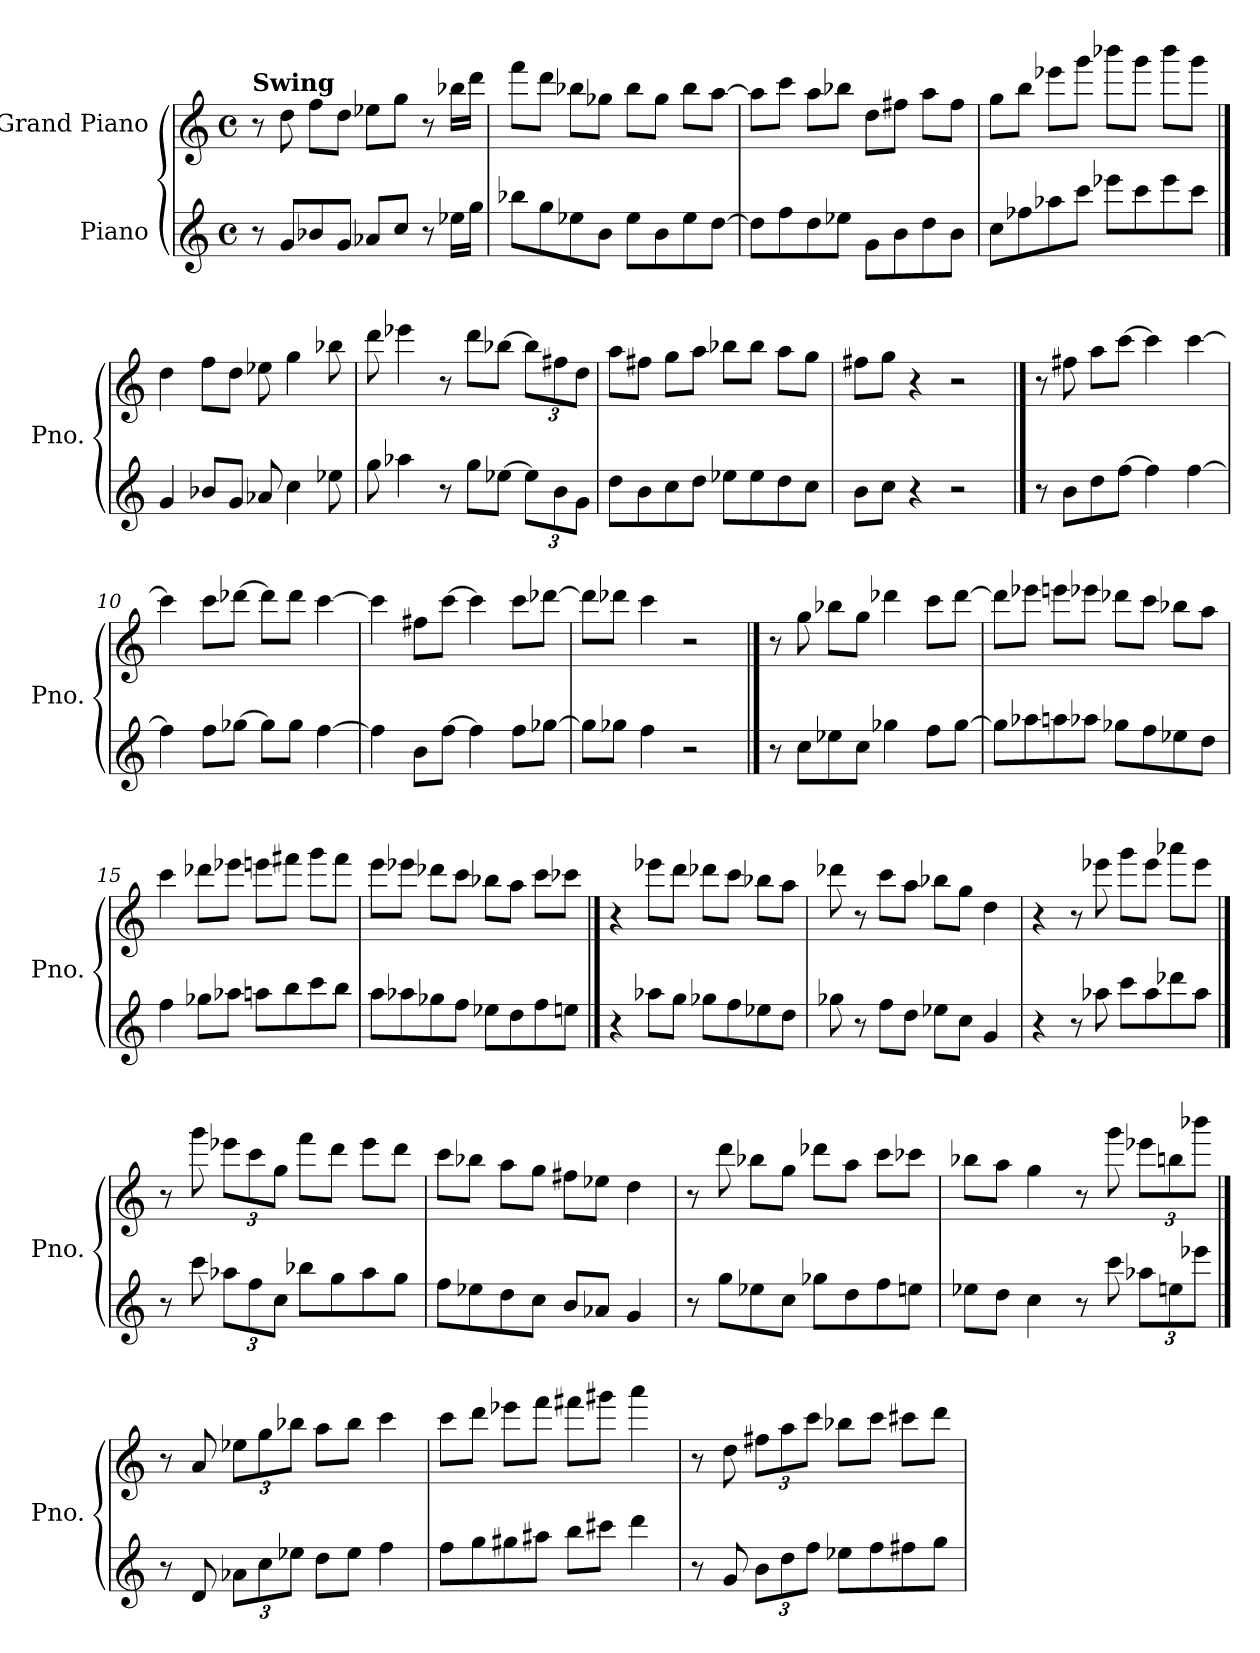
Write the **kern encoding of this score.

**kern	**kern
*part2	*part1
*staff2	*staff1
*I"Piano	*I"Grand Piano
*I'Pno.	*I'Pno.
*clefG2	*clefG2
*k[]	*k[]
*M4/4	*M4/4
*met(c)	*met(c)
*MM195	*MM195
=1	=1
!	!LO:TX:a:B:t=Swing
8r	8r
8g/L	8dd\
8b-X/	8ff\L
8g/J	8dd\J
8a-X/L	8ee-X\L
8cc/J	8gg\J
8r	8r
16ee-X\LL	16bb-X\LL
16gg\JJ	16ddd\JJ
=2	=2
8bb-X\L	8fff\L
8gg\	8ddd\J
8ee-X\	8bb-X\L
8b\J	8gg-X\J
8ee-\L	8bb-\L
8b\	8gg-\J
8ee-\	8bb-\L
[8dd\J	[8aa\J
=3	=3
8dd\L]	8aa\L]
8ff\	8ccc\J
8dd\	8aa\L
8ee-X\J	8bb-X\J
8g\L	8dd\L
8b\	8ff#X\J
8dd\	8aa\L
8b\J	8ff#\J
=4	=4
8cc\L	8gg\L
8ff-X\	8bb\J
8aa-X\	8eee-X\L
8ccc\J	8ggg\J
8eee-X\L	8bbb-X\L
8ccc\	8ggg\J
8eee-\	8bbb-\L
8ccc\J	8ggg\J
!!LO:LB:g=z
==5	==5
4g/	4dd\
8b-X/L	8ff\L
8g/J	8dd\J
8a-X/	8ee-X\
4cc\	4gg\
8ee-X\	8bb-X\
=6	=6
8gg\	8ddd\
4aa-X\	4eee-X\
8r	8r
8gg\L	8ddd\L
[8ee-X\J	[8bb-X\J
*Xbrackettup	*Xbrackettup
12ee-\L]	12bb-\L]
12b\	12ff#X\
12g\J	12dd\J
=7	=7
8dd\L	8aa\L
8b\	8ff#X\J
8cc\	8gg\L
8dd\J	8aa\J
8ee-X\L	8bb-X\L
8ee-\	8bb-\J
8dd\	8aa\L
8cc\J	8gg\J
=8	=8
8b\L	8ff#X\L
8cc\J	8gg\J
4r	4r
2r	2r
!!LO:LB:g=z
==9	==9
8r	8r
8b\L	8ff#X\
8dd\	8aa\L
[8ff\J	[8ccc\J
4ff\]	4ccc\]
[4ff\	[4ccc\
=10	=10
4ff\]	4ccc\]
8ff\L	8ccc\L
[8gg-X\J	[8ddd-X\J
8gg-\L]	8ddd-\L]
8gg-\J	8ddd-\J
[4ff\	[4ccc\
=11	=11
4ff\]	4ccc\]
8b\L	8ff#X\L
[8ff\J	[8ccc\J
4ff\]	4ccc\]
8ff\L	8ccc\L
[8gg-X\J	[8ddd-X\J
=12	=12
8gg-\L]	8ddd-\L]
8gg-X\J	8ddd-X\J
4ff\	4ccc\
2r	2r
!!LO:LB:g=z
==13	==13
8r	8r
8cc\L	8gg\
8ee-X\	8bb-X\L
8cc\J	8gg\J
4gg-X\	4ddd-X\
8ff\L	8ccc\L
[8gg-\J	[8ddd-\J
=14	=14
8gg-\L]	8ddd-\L]
8aa-X\	8eee-X\J
8aan\	8eeen\L
8aa-X\J	8eee-X\J
8gg-X\L	8ddd-X\L
8ff\	8ccc\J
8ee-X\	8bb-X\L
8dd\J	8aa\J
=15	=15
4ff\	4ccc\
8gg-X\L	8ddd-X\L
8aa-X\J	8eee-X\J
8aan\L	8eeen\L
8bb\	8fff#X\J
8ccc\	8ggg\L
8bb\J	8fff#\J
=16	=16
8aa\L	8eee\L
8aa-X\	8eee-X\J
8gg-X\	8ddd-X\L
8ff\J	8ccc\J
8ee-X\L	8bb-X\L
8dd\	8aa\J
8ff\	8ccc\L
8een\J	8ccc-X\J
!!LO:LB:g=z
==17	==17
4r	4r
8aa-X\L	8eee-X\L
8gg\J	8ddd\J
8gg-X\L	8ddd-X\L
8ff\	8ccc\J
8ee-X\	8bb-X\L
8dd\J	8aa\J
=18	=18
8gg-X\	8ddd-X\
8r	8r
8ff\L	8ccc\L
8dd\J	8aa\J
8ee-X\L	8bb-X\L
8cc\J	8gg\J
4g/	4dd\
=19	=19
4r	4r
8r	8r
8aa-X\	8eee-X\
8ccc\L	8ggg\L
8aa-\	8eee-\J
8ddd-X\	8aaa-X\L
8aa-\J	8eee-\J
!!LO:LB:g=z
==20	==20
8r	8r
8ccc\	8ggg\
12aa-X\L	12eee-X\L
12ff\	12ccc\
12cc\J	12gg\J
8bb-X\L	8fff\L
8gg\	8ddd\J
8aa-\	8eee-\L
8gg\J	8ddd\J
=21	=21
8ff\L	8ccc\L
8ee-X\	8bb-X\J
8dd\	8aa\L
8cc\J	8gg\J
8b/L	8ff#X\L
8a-X/J	8ee-X\J
4g/	4dd\
=22	=22
8r	8r
8gg\L	8ddd\
8ee-X\	8bb-X\L
8cc\J	8gg\J
8gg-X\L	8ddd-X\L
8dd\	8aa\J
8ff\	8ccc\L
8een\J	8ccc-X\J
=23	=23
8ee-X\L	8bb-X\L
8dd\J	8aa\J
4cc\	4gg\
8r	8r
8ccc\	8ggg\
12aa-X\L	12eee-X\L
12een\	12bbn\
12eee-X\J	12bbb-X\J
!!LO:LB:g=z
==24	==24
8r	8r
8d/	8a/
12a-X\L	12ee-X\L
12cc\	12gg\
12ee-X\J	12bb-X\J
8dd\L	8aa\L
8ee-\J	8bb-\J
4ff\	4ccc\
=25	=25
8ff\L	8ccc\L
8gg\	8ddd\J
8gg#X\	8eee-X\L
8aa#X\J	8fff\J
8bb\L	8fff#X\L
8ccc#X\J	8ggg#X\J
4ddd\	4aaa\
=26	=26
8r	8r
8g/	8dd\
12b\L	12ff#X\L
12dd\	12aa\
12ff\J	12ccc\J
8ee-X\L	8bb-X\L
8ff\	8ccc\J
8ff#X\	8ccc#X\L
8gg\J	8ddd\J
=	=
*-	*-
